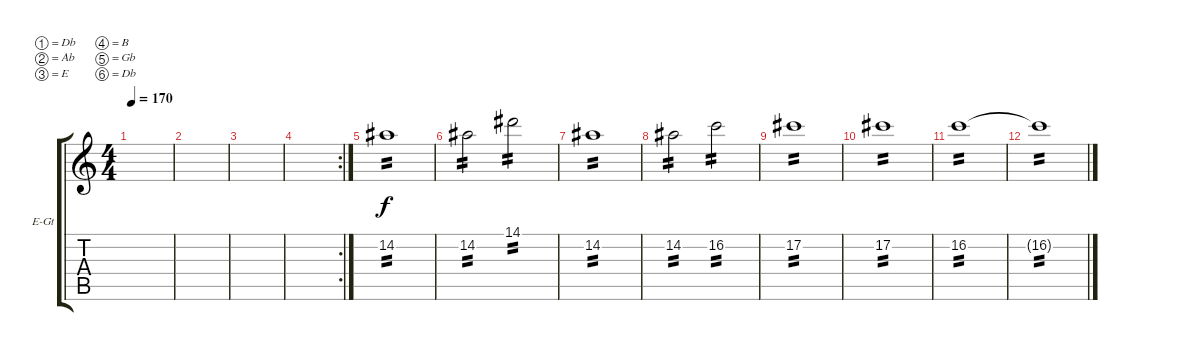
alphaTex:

\defaultSystemsLayout 4
\bracketExtendMode groupsimilarinstruments
\firstSystemTrackNameOrientation horizontal
\otherSystemsTrackNameOrientation horizontal
\track ("OutroGt3" "E-Gt") {instrument distortionguitar}
\staff {score tabs}
\tuning (Db4 Ab3 E3 B2 Gb2 Db2)
\ts (4 4)
\tempo 170
\clef g2
\scale
0.333333
\ks c
|
\scale
0.322917 |
\scale
0.322917 |
\rc 2
\scale
0.354167 |
\scale
0.333333 14.2.1{tp 2} |
\scale
0.333333 14.2.2{tp 2} 14.1.2{tp 2} |
\scale
0.333333 14.2.1{tp 2} |
\scale
0.333333 14.2.2{tp 2} 16.2.2{tp 2} |
\scale
0.333333 17.2.1{tp 2} |
\scale
0.333333 17.2.1{tp 2} |
\scale
0.333333 16.2.1{tp 2} |
\scale
0.333333 16.2{t}.1{tp 2} |
\scale
0.333333 |
\scale
0.333333 |
\scale
0.333333 |
\scale
0.333333
